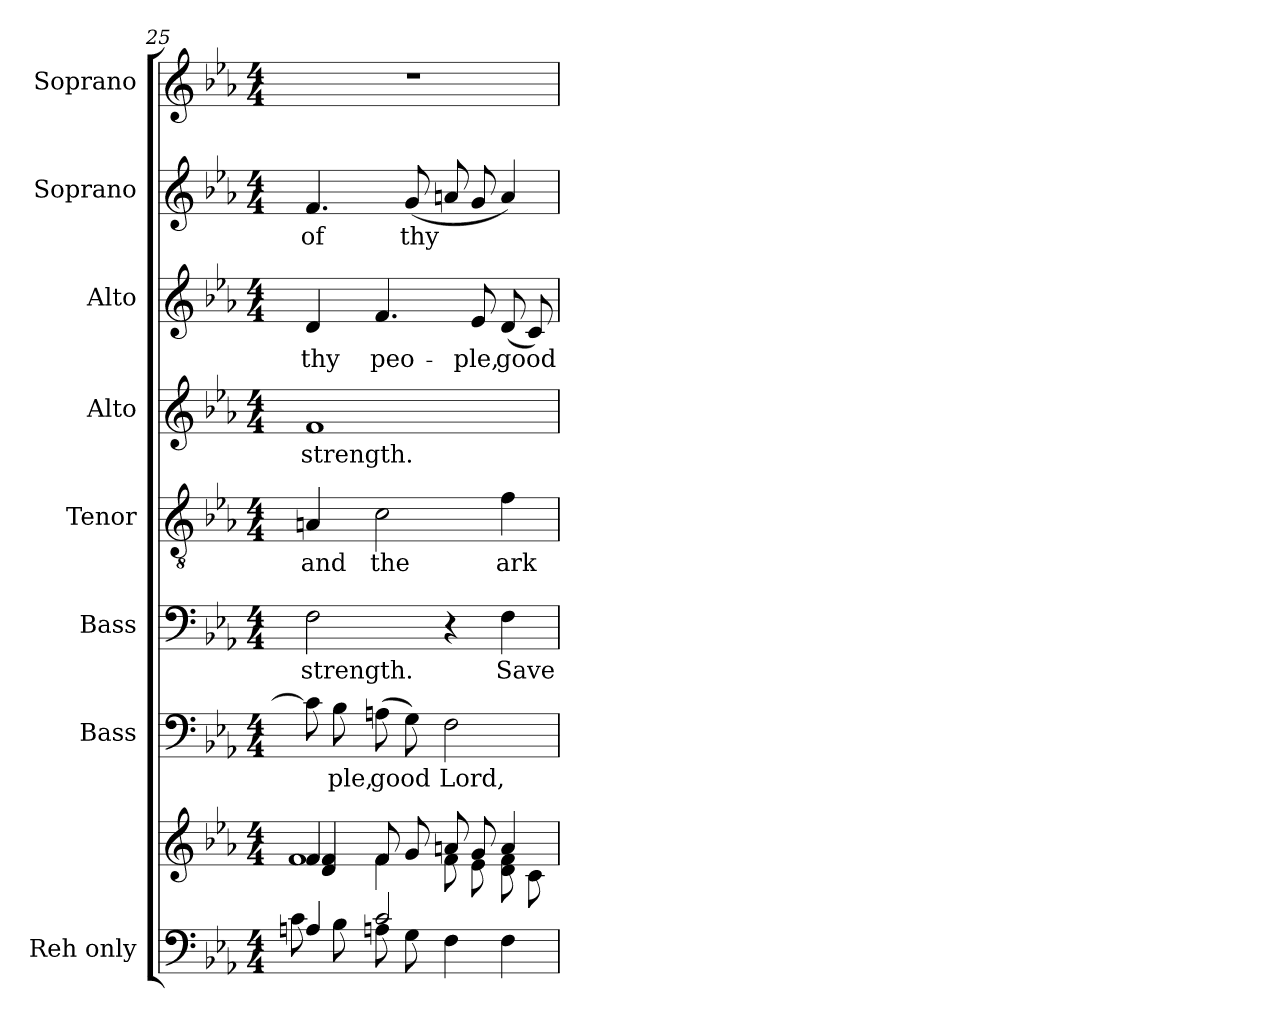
**kern	**kern	**kern	**text	**kern	**text	**kern	**text	**kern	**text	**kern	**text	**kern	**text	**kern
*part8	*part8	*part7	*part7	*part6	*part6	*part5	*part5	*part4	*part4	*part3	*part3	*part2	*part2	*part1
*staff9	*staff8	*staff7	*staff7	*staff6	*staff6	*staff5	*staff5	*staff4	*staff4	*staff3	*staff3	*staff2	*staff2	*staff1
*I"Reh only	*	*I"Bass	*	*I"Bass	*	*I"Tenor	*	*I"Alto	*	*I"Alto	*	*I"Soprano	*	*I"Soprano
*I'Reh only	*	*I'B.	*	*I'B.	*	*I'T.	*	*I'A.	*	*I'A.	*	*I'S.	*	*I'S.
*clefF4	*clefG2	*clefF4	*	*clefF4	*	*clefGv2	*	*clefG2	*	*clefG2	*	*clefG2	*	*clefG2
*	*	*	*	*	*	*ITrd7c12	*	*	*	*	*	*	*	*
*k[b-e-a-]	*k[b-e-a-]	*k[b-e-a-]	*	*k[b-e-a-]	*	*k[b-e-a-]	*	*k[b-e-a-]	*	*k[b-e-a-]	*	*k[b-e-a-]	*	*k[b-e-a-]
*E-:	*E-:	*E-:	*	*E-:	*	*E-:	*	*E-:	*	*E-:	*	*E-:	*	*E-:
*M4/4	*M4/4	*M4/4	*	*M4/4	*	*M4/4	*	*M4/4	*	*M4/4	*	*M4/4	*	*M4/4
=25	=25	=25	=25	=25	=25	=25	=25	=25	=25	=25	=25	=25	=25	=25
*^	*^	*	*	*	*	*	*	*	*	*	*	*	*	*
*	*	*	*^	*	*	*	*	*	*	*	*	*	*	*	*	*
!	!	!	!	!	!	!	!	!LO:LY:b:color=#000000	!	!	!	!	!	!	!	!	!
!	!	!	!	!	!	!	!	!	!	!LO:LY:b:color=#000000	!	!	!	!	!	!	!
!	!	!	!	!	!	!	!	!	!	!	!	!LO:LY:b:color=#000000	!	!	!	!	!
!	!	!	!	!	!	!	!	!	!	!	!	!	!	!LO:LY:b:color=#000000	!	!	!
!	!	!	!	!	!	!	!	!	!	!	!	!	!	!	!	!LO:LY:b:color=#000000	!
4Ani/	8ci\	4fi/	4di/ 4fi	1fi	8ci\]	.	2Fi\	strength.	4AAni/	and	1fi	strength.	4di/	thy	4.fi/	of	1r
!	!	!	!	!	!	!LO:LY:b:color=#000000	!	!	!	!	!	!	!	!	!	!	!
.	8B-i\	.	.	.	8B-i\	-ple,	.	.	.	.	.	.	.	.	.	.	.
!	!	!	!	!	!	!LO:LY:b:color=#000000	!	!	!	!	!	!	!	!	!	!	!
!	!	!	!	!	!	!	!	!	!	!LO:LY:b:color=#000000	!	!	!	!	!	!	!
!	!	!	!	!	!	!	!	!	!	!	!	!	!	!LO:LY:b:color=#000000	!	!	!
2ci/	8Ani\	8fi/	4fi\	.	(8Ani\	good	.	.	2Ci\	the	.	.	4.fi/	peo-	.	.	.
!	!	!	!	!	!	!	!	!	!	!	!	!	!	!	!	!LO:LY:b:color=#000000	!
.	8Gi\	8gi/	.	.	8Gi\)	.	.	.	.	.	.	.	.	.	(8gi/	thy	.
!	!	!	!	!	!	!LO:LY:b:color=#000000	!	!	!	!	!	!	!	!	!	!	!
.	4Fi\	8ani/	8fi\	.	2Fi\	Lord,	4r	.	.	.	.	.	.	.	8ani/	.	.
!	!	!	!	!	!	!	!	!	!	!	!	!	!	!LO:LY:b:color=#000000	!	!	!
.	.	8gi/	8e-i\	.	.	.	.	.	.	.	.	.	8e-i/	-ple,	8gi/	.	.
!	!	!	!	!	!	!	!	!LO:LY:b:color=#000000	!	!	!	!	!	!	!	!	!
!	!	!	!	!	!	!	!	!	!	!LO:LY:b:color=#000000	!	!	!	!	!	!	!
!	!	!	!	!	!	!	!	!	!	!	!	!	!	!LO:LY:b:color=#000000	!	!	!
4ryy	4Fi\	4ai/	8di\ 8fi	.	.	.	4Fi\	Save	4Fi\	ark	.	.	(8di/	good	4ai/)	.	.
.	.	.	8ci\	.	.	.	.	.	.	.	.	.	8ci/)	.	.	.	.
*v	*v	*	*	*	*	*	*	*	*	*	*	*	*	*	*	*	*
*	*v	*v	*v	*	*	*	*	*	*	*	*	*	*	*	*	*
=	=	=	=	=	=	=	=	=	=	=	=	=	=	=
*-	*-	*-	*-	*-	*-	*-	*-	*-	*-	*-	*-	*-	*-	*-
